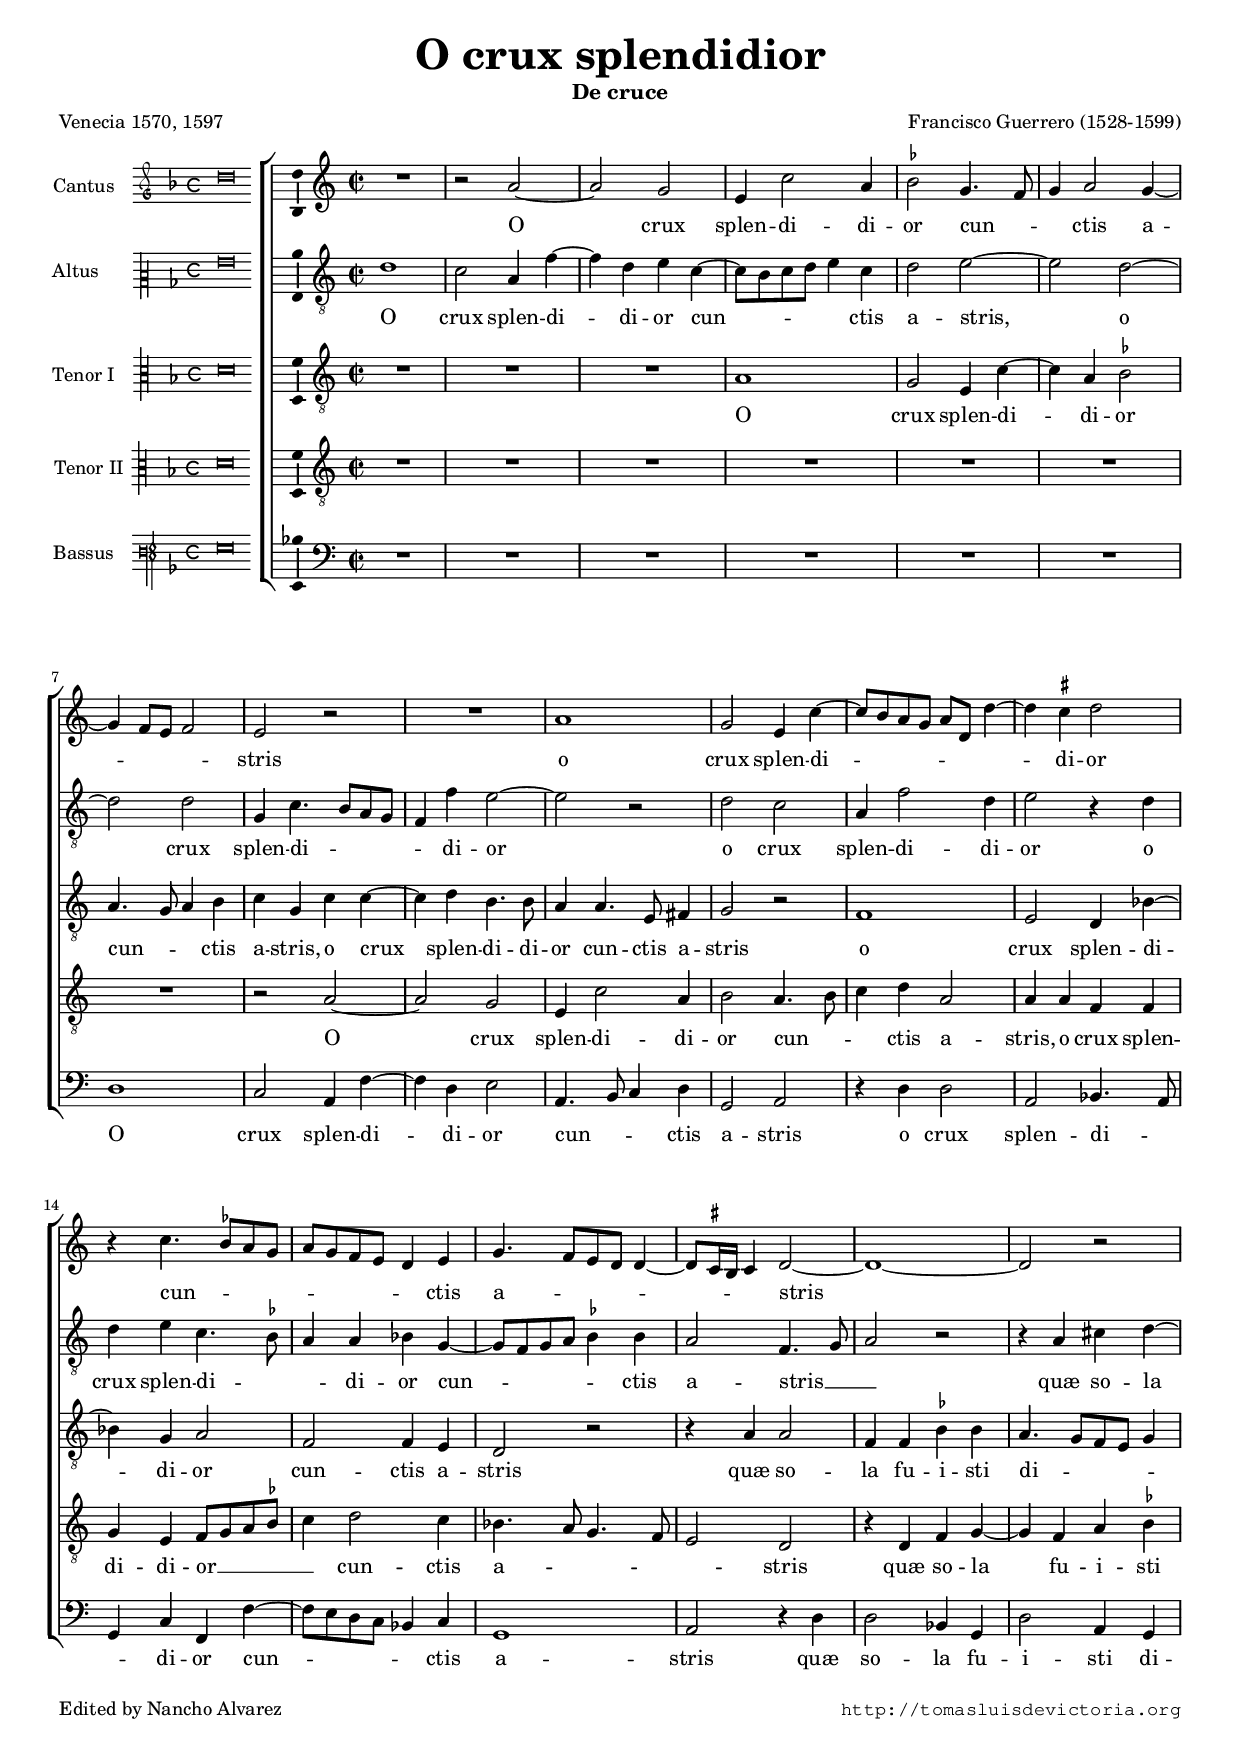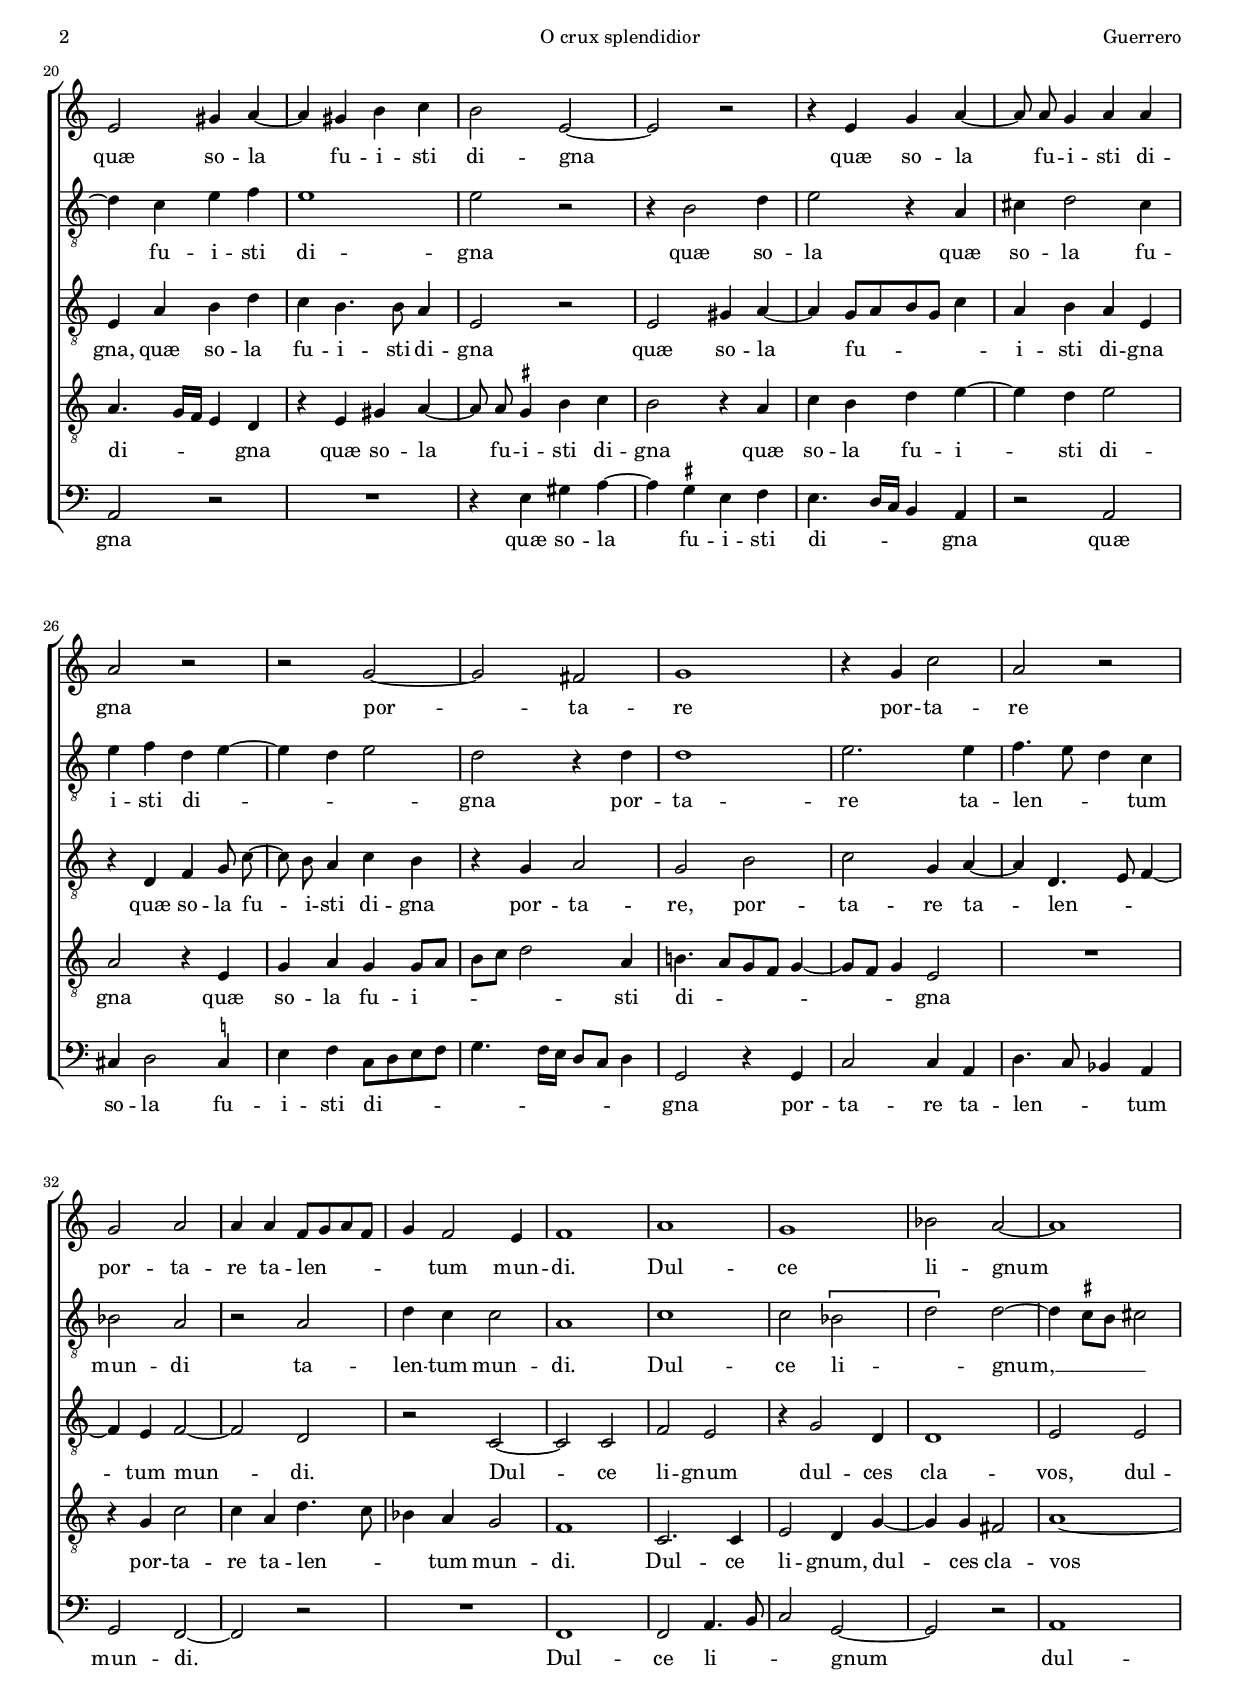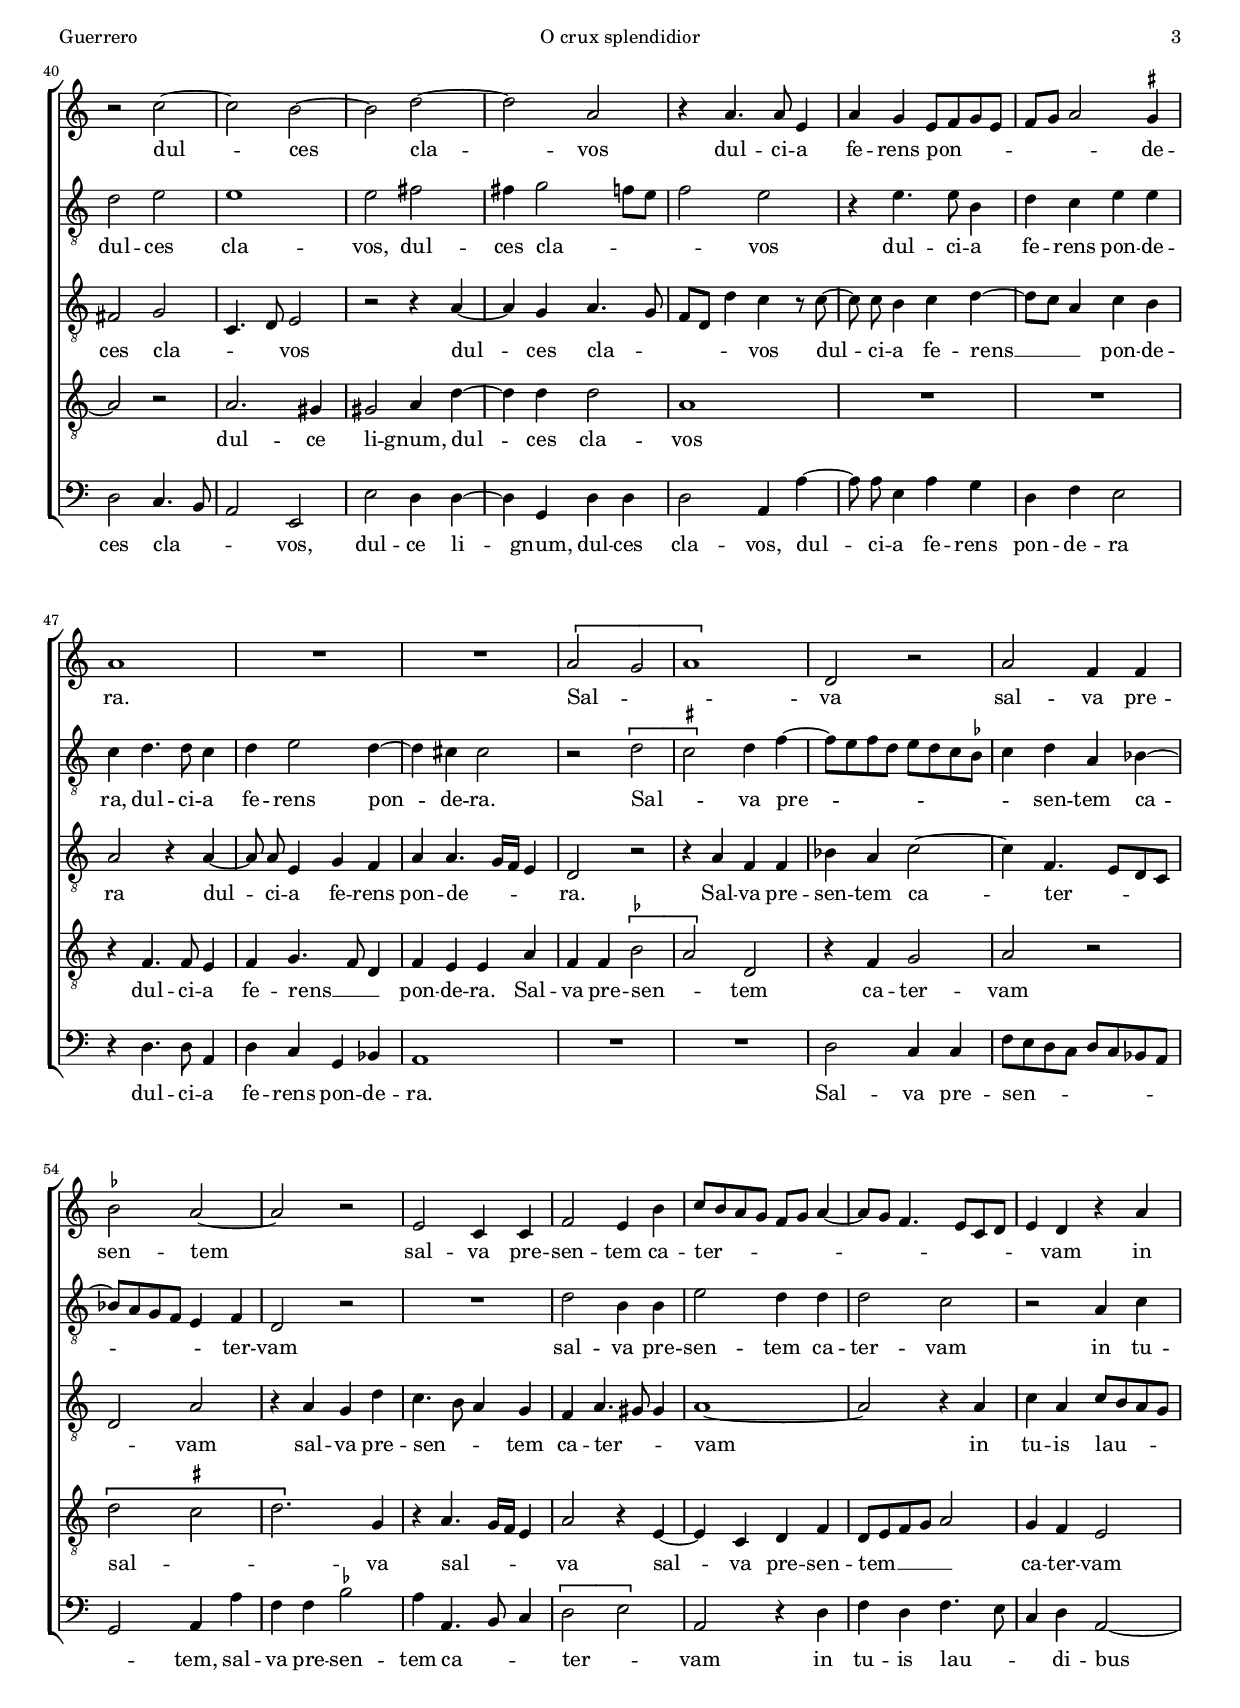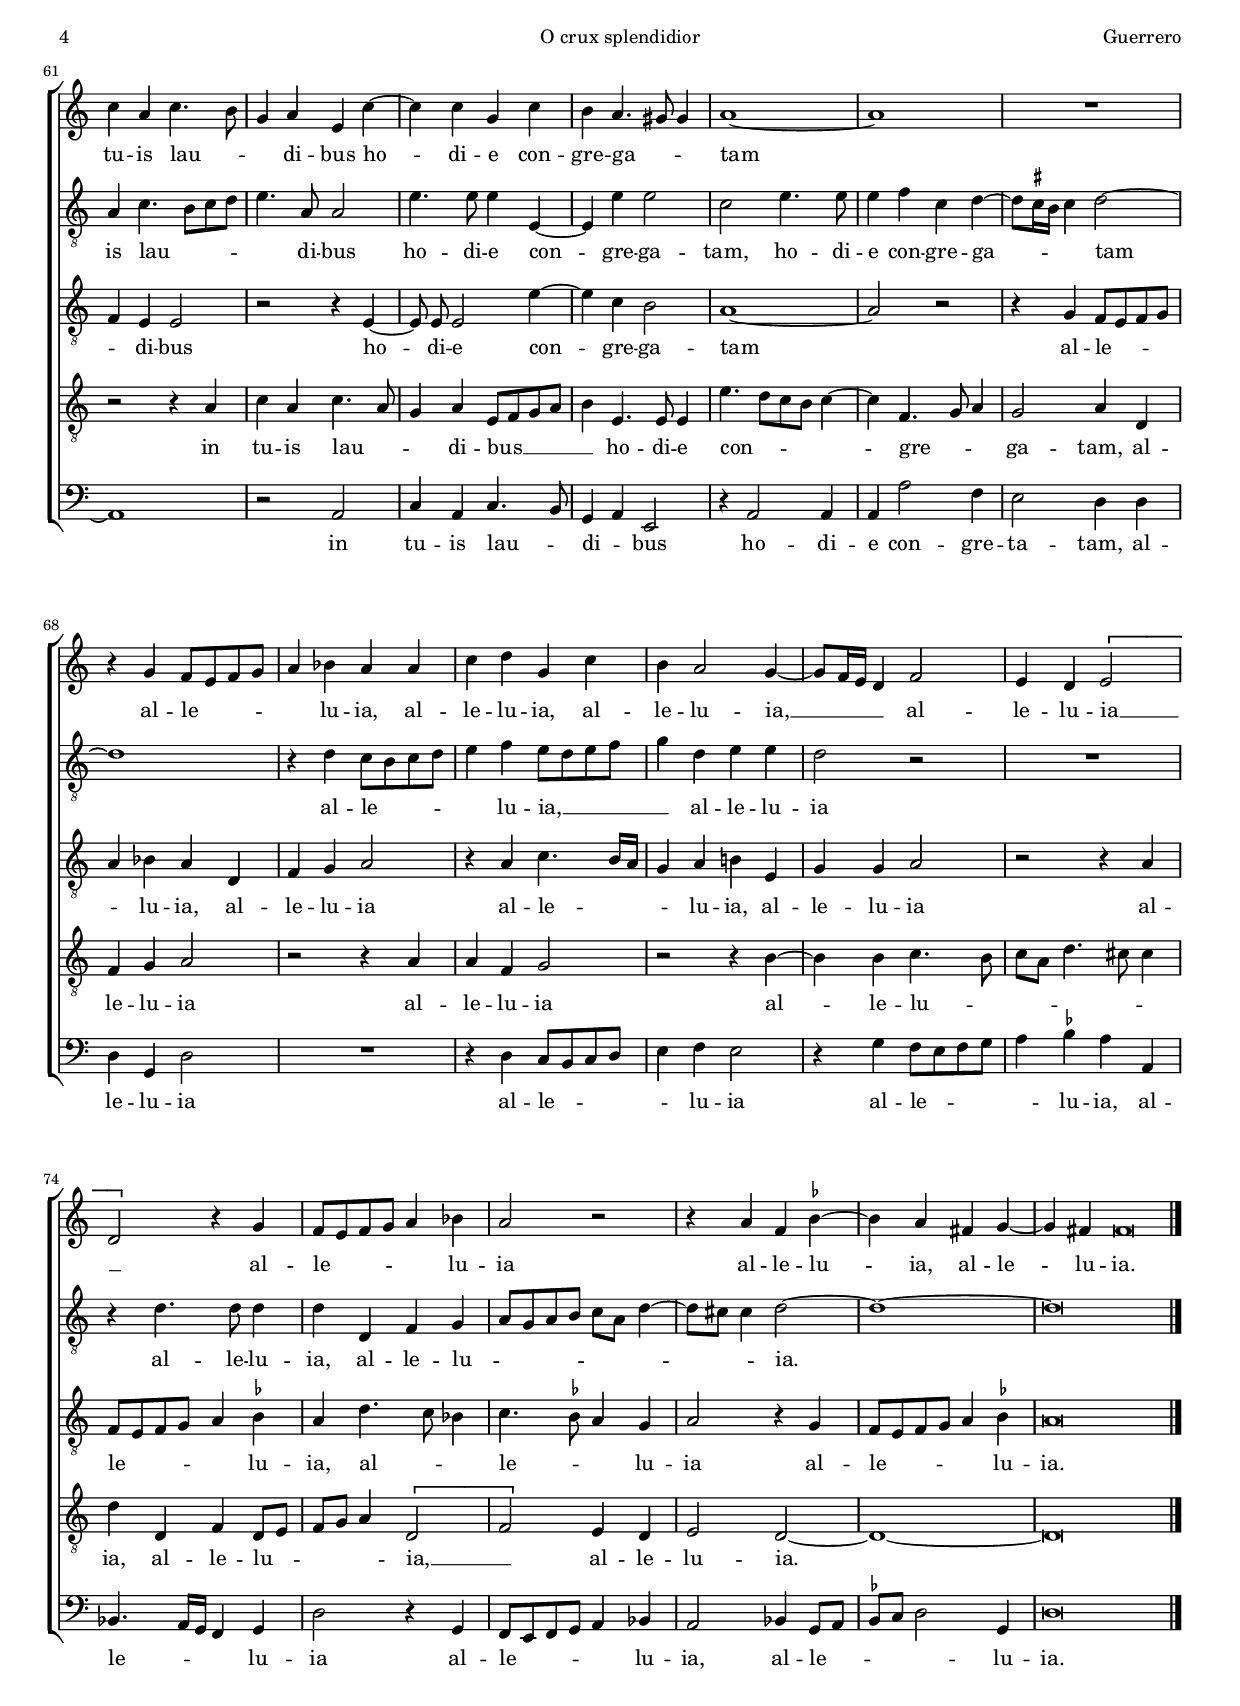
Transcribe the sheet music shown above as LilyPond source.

\version "2.18.0"

#(set-default-paper-size "a4")
#(set-global-staff-size 16.35)
#(ly:set-option 'point-and-click #f)
%mobile -s14.5 -i3.2

italicas=\override LyricText.font-shape = #'italic
rectas=\override LyricText.font-shape = #'upright
ss=\once \set suggestAccidentals = ##t
incipitwidth = 20
mtempo={\tempo 4 = 100}
mtempob={\tempo 4 = 50}

htitle="O crux splendidior"
hcomposer="Guerrero"

\header {
	title=\markup{\fontsize #3 "O crux splendidior"}
	subtitle="De cruce" % 1570
	%subsubtitle=\markup{\null \vspace #0 }
	composer="Francisco Guerrero (1528-1599)"
        pdfauthor=\composer
	%opus="(-)"
	poet=\markup{"Venecia 1570, 1597"}
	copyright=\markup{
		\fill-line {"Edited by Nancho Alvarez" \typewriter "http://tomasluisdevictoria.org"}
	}
%	tagline=""
}



%%%%%%%%%%%%%%%%%%%%%%%%%%%%%%%%%%%%%%%%%%%%%%%%%%%%%%%%%%%%%%%%%%%%%%%%%%%%%5

global={\key f \major \time 2/2  \skip 1*79 \bar "|."
}

cantus={
	R1*4/4
	r2 d'' ~
	d'' c''
	a'4 f''2 d''4
%5
	\ss ees''2 c''4. bes'8
	c''4 d''2 c''4 ~
	c'' bes'8 a' bes'2
	a' r
	R1*4/4
%10
	d''1
	c''2 a'4 f'' ~
	f''8 e'' d'' c'' d'' g' g''4 ~
	g'' \ss fis'' g''2
	r4 f''4. \ss ees''8 d'' c''
%15
	d'' c'' bes' a' g'4 a'
	c''4.  bes'8[ a' g'] g'4 ~
	g'8 \ss fis'16 e' fis'4 g'2 ~
	g'1 ~
	g'2 r2
%20
	a'2 cis''4 d'' ~
	d'' cis'' e'' f''
	e''2 a' ~
	a' r
	r4 a' c'' d'' ~
%25
	\set Staff.autoBeaming = ##f
	d''8 d'' c''4 d'' d''
	\set Staff.autoBeaming = ##t
	d''2 r
	r c'' ~
	c'' b'
	c''1
%30
	r4 c'' f''2
	d'' r
	c'' d''
	d''4 d'' bes'8 c'' d'' bes'
	c''4 bes'2 a'4
%35
	bes'1
	d''
	c''
	ees''2 d'' ~
	d''1
%40
	r2 f'' ~
	f'' e'' ~
	e'' g'' ~
	g'' d''
	r4 d''4. d''8 a'4
%45
	d'' c'' a'8 bes' c'' a'
	bes' c'' d''2 \ss cis''4
	d''1
	R1*4/4
	R1*4/4
%50
	\[d''2 c''
	d''1\]
	g'2 r
	d'' bes'4 bes'
	\ss ees''2 d'' ~
%55
	d'' r
	a' f'4 f'
	bes'2 a'4 e''
	f''8 e'' d'' c'' bes' c'' d''4 ~
	d''8 c'' bes'4. a'8 f' g'
%60
	a'4 g' r d''
	f'' d'' f''4. e''8
	c''4 d'' a' f'' ~
	f'' f'' c'' f''
	e'' d''4. cis''8 cis''4
%65
	d''1 ~
	d''
	R1*4/4
	r4 c'' bes'8 a' bes' c''
	d''4 ees'' d'' d''
%70
	f'' g'' c'' f''
	e'' d''2 c''4 ~
	c''8 bes'16 a' g'4 bes'2
	a'4 g' \[a'2
	g'\] r4 c''
%75
	bes'8 a' bes' c'' d''4 ees''
	d''2 r
	r4 d'' bes' \ss ees'' ~
	ees'' d'' b' c'' ~
	c'' b' \mtempob b'\breve*1/4
}

altus={
	g'1
	f'2 d'4 bes' ~
	bes' g' a' f' ~
	f'8 e' f' g' a'4 f'
%5
	g'2 a' ~
	a' g' ~
	g' g'
	c'4 f'4. e'8 d' c'
	bes4 bes' a'2 ~
%10
	a' r
	g' f'
	d'4 bes'2 g'4
	a'2 r4 g'
	g' a' f'4. \ss ees'8
%15
	d'4 d' ees' c' ~
	c'8 bes c' d' \ss ees'4 ees'
	d'2 bes4. c'8
	d'2 r
	r4 d' fis' g' ~
%20
	g' \ss f' a' bes'
	a'1
	a'2 r
	r4 e'2 g'4
	a'2 r4 d'
%25
	fis' g'2 fis'4
	a' bes' g' a' ~
	a' g' a'2
	g' r4 g'
	g'1
%30
	a'2. a'4
	bes'4. a'8 g'4 f'
	ees'2 d'
	r d'
	g'4 f' f'2
%35
	d'1
	f'
	f'2 \[ees'
	g'\] g' ~
	g'4 \ss fis'8 e' fis'!2
%40
	g' a'
	a'1
	a'2 b'
	b'4 c''2 bes'8 a'
	bes'2 a'
%45
	r4 a'4. a'8 e'4
	g' f' a' a'
	f' g'4. g'8 f'4
	g' a'2 g'4 ~
	g' fis' fis'2
%50
	r \[g'
	\ss fis'\] g'4 bes' ~
	bes'8 a' bes' g' a' g' f' \ss ees'
	f'4 g' d' ees' ~
	ees'8 d' c' bes a4 bes
%55
	g2 r
	R1*4/4
	g'2 e'4 e'
	a'2 g'4 g'
	g'2 f'
%60
	r d'4 f'
	d' f'4. e'8 f' g'
	a'4. d'8 d'2
	a'4. a'8 a'4 a ~
	a a' a'2
%65
	f' a'4. a'8
	a'4 bes' f' g' ~
	g'8 \ss fis'16 e' fis'4 g'2 ~
	g'1
	r4 g' f'8 e' f' g'
%70
	a'4 bes' a'8 g' a' bes'
	c''4 g' a' a'
	g'2 r
	R1*4/4
	r4 g'4. g'8 g'4
%75
	g' g bes c'
	d'8 c' d' e' f' d' g'4 ~
	g'8 fis' fis'4 g'2 ~
	g'1 ~
	g'\breve*1/2
}

tenor={
	R1*4/4
	R1*4/4
	R1*4/4
	d'1
%5
	c'2 a4 f' ~
	f' d' \ss ees'2
	d'4. c'8 d'4 e'
	f' c' f' f' ~
	f' g' e'4. e'8
%10
	d'4 d'4. a8 b4
	c'2 r
	bes1
	a2 g4 ees' ~
	ees' c' d'2
%15
	bes bes4 a
	g2 r
	r4 d' d'2
	bes4 bes \ss ees' ees'
	d'4.  c'8[ bes a] c'4
%20
	a d' e' g'
	f' e'4. e'8 d'4
	a2 r
	a cis'4 d' ~
	d'  c'8[ d' e' c'] f'4
%25
	d' e' d' a
	\set Staff.autoBeaming = ##f
	r g bes c'8 f' ~
	f' e' d'4 f' e'
	\set Staff.autoBeaming = ##t
	r c' d'2
	c' e'
%30
	f' c'4 d' ~
	d' g4. a8 bes4 ~
	bes a bes2 ~
	bes g
	r f ~
%35
	f f
	bes a
	r4 c'2 g4
	g1
	a2 a
%40
	b c'
	f4. g8 a2
	r r4 d' ~
	d' c' d'4. c'8
	bes g g'4 f' r8 f' ~
%45
	\set Staff.autoBeaming = ##f
	f' f' e'4 f' g' ~
	\set Staff.autoBeaming = ##t
	g'8 f' d'4 f' e'
	d'2 r4 d' ~
	\set Staff.autoBeaming = ##f
	d'8 d' a4 c' bes
	\set Staff.autoBeaming = ##t
	d' d'4. c'16 bes a4
%50
	g2 r
	r4 d' bes bes
	ees' d' f'2 ~
	f'4 bes4. a8 g f
	g2 d'
%55
	r4 d' c' g'
	f'4. e'8 d'4 c'
	bes d'4. cis'8 cis'4
	d'1 ~
	d'2 r4 d'
%60
	f' d' f'8 e' d' c'
	bes4 a a2
	r r4 a ~
	\set Staff.autoBeaming = ##f
	a8 a a2 a'4 ~
	\set Staff.autoBeaming = ##t
	a' f' e'2
%65
	d'1 ~
	d'2 r
	r4 c' bes8 a bes c'
	d'4 ees' d' g
	bes c' d'2
%70
	r4 d' f'4. e'16 d'
	c'4 d' e'! a
	c' c' d'2
	r r4 d'
	bes8 a bes c' d'4 \ss ees'
%75
	d' g'4. f'8 ees'4
	f'4. \ss ees'8 d'4 c'
	d'2 r4 c'
	bes8 a bes c' d'4 \ss ees'
	d'\breve*1/2
}

tenordos={
	R1*4/4
	R1*4/4
	R1*4/4
	R1*4/4
%5
	R1*4/4
	R1*4/4
	R1*4/4
	r2 d' ~
	d' c'
%10
	a4 f'2 d'4
	e'2 d'4. e'8
	f'4 g' d'2
	d'4 d' bes bes
	c' a bes8 c' d' \ss ees'
%15
	f'4 g'2 f'4
	ees'4. d'8 c'4. bes8
	a2 g
	r4 g bes c' ~
	c' bes d' \ss ees'
%20
	d'4. c'16 bes a4 g
	r a cis' d' ~
	\set Staff.autoBeaming = ##f
	d'8 d' \ss cis'4 e' f'
	\set Staff.autoBeaming = ##t
	e'2 r4 d'
	f' e' g' a' ~
%25
	a' g' a'2
	d' r4 a
	c' d' c' c'8 d'
	e' f' g'2 d'4
	e'!4.  d'8[ c' bes] c'4 ~
%30
	c'8 bes c'4 a2
	R1*4/4
	r4 c' f'2
	f'4 d' g'4. f'8
	ees'4 d' c'2
%35
	bes1
	f2. f4
	a2 g4 c' ~
	c' c' b2
	d'1 ~
%40
	d'2 r
	d'2. cis'4
	cis'2 d'4 g' ~
	g' g' g'2
	d'1
%45
	R1*4/4
	R1*4/4
	r4 bes4. bes8 a4
	bes c'4. bes8 g4
	bes a a d'
%50
	bes bes \ss \[ees'2
	d'\] g
	r4 bes c'2
	d' r
	\[g' \ss fis'
%55
	g'2.\] c'4
	r d'4. c'16 bes a4
	d'2 r4 a ~
	a f g bes
	g8 a bes c' d'2
%60
	c'4 bes a2
	r r4 d'
	f' d' f'4. d'8
	c'4 d' a8 bes c' d'
	e'4 a4. a8 a4
%65
	a'4.  g'8[ f' e'] f'4 ~
	f' bes4. c'8 d'4
	c'2 d'4 g
	bes c' d'2
	r r4 d'
%70
	d' bes c'2
	r r4 e' ~
	e' e' f'4. e'8
	f' d' g'4. fis'8 fis'4
	g' g bes g8 a
%75
	bes c' d'4 \[g2
	bes\] a4 g
	a2 g ~
	g1 ~
	g\breve*1/2
}

bassus={
	R1*4/4
	R1*4/4
	R1*4/4
	R1*4/4
%5
	R1*4/4
	R1*4/4
	g1
	f2 d4 bes ~
	bes g a2
%10
	d4. e8 f4 g
	c2 d
	r4 g g2
	d ees4. d8
	c4 f bes, bes ~
%15
	bes8 a g f ees4 f
	c1
	d2 r4 g
	g2 ees4 c
	g2 d4 c
%20
	d2 r
	R1*4/4
	r4 a cis' d' ~
	d' \ss cis' a bes
	a4. g16 f e4 d
%25
	r2 d
	fis4 g2 \ss f4
	a bes f8 g a bes
	c'4. bes16 a g8 f g4
	c2 r4 c
%30
	f2 f4 d
	g4. f8 ees4 d
	c2 bes, ~
	bes, r
	R1*4/4
%35
	bes,1
	bes,2 d4. e8
	f2 c ~
	c r
	d1
%40
	g2 f4. e8
	d2 a,
	a g4 g ~
	g c g g
	g2 d4 d' ~
%45
	\set Staff.autoBeaming = ##f
	d'8 d' a4 d' c'
	\set Staff.autoBeaming = ##t
	g bes a2
	r4 g4. g8 d4
	g f c ees
	d1
%50
	R1*4/4
	R1*4/4
	g2 f4 f
	bes8 a g f g f ees d
	c2 d4 d'
%55
	bes bes \ss ees'2
	d'4 d4. e8 f4
	\[g2 a\]
	d r4 g
	bes g bes4. a8
%60
	f4 g d2 ~
	d1
	r2 d
	f4 d f4. e8
	c4 d a,2
%65
	r4 d2 d4
	d d'2 bes4
	a2 g4 g
	g c g2
	R1*4/4
%70
	r4 g f8 e f g
	a4 bes a2
	r4 c' bes8 a bes c'
	d'4 \ss ees' d' d
	ees4. d16 c bes,4 c
%75
	g2 r4 c
	bes,8 a, bes, c d4 ees
	d2 ees4 c8 d
	\ss ees f g2 c4
	g\breve*1/2
}

textocantus=\lyricmode{
O _ crux splen -- di -- di -- or cun -- _ _ ctis
a -- _ _ _ _ stris
o crux splen -- di -- _ _ _ _ _ _ _ _ di -- or
cun -- _ _ _ _ _ _ _ _ ctis a -- _ _ _ _ _ _ _ _ stris _ _ 
quæ so -- la _ fu -- i -- sti di -- gna _
quæ so -- la _ fu -- i -- sti di -- gna
por -- _ ta -- re
por -- ta -- re
por -- ta -- re ta -- len -- _ _ _ _ tum mun -- di.
Dul -- ce li -- gnum _
dul -- _ ces _ cla -- _ vos
dul -- ci -- a fe -- rens pon -- _ _ _ _ _ _ de -- ra.
Sal -- _ _ va
sal -- va pre -- sen -- tem _
sal -- va pre -- sen -- tem ca -- ter -- _ _ _ _ _ _ _ _ _ _ _ _ _ vam
in tu -- is lau -- _ _ di -- bus ho -- _ di -- e con -- gre -- ga -- _ _ tam _
al -- le -- _ _ _ _ lu -- ia,
al -- le -- lu -- ia,
al -- le -- lu -- ia, __ _ _ _ _ 
al -- le -- lu -- ia __ _
al -- le -- _ _ _ _ lu -- ia
al -- le -- lu -- _ ia,
al -- le -- _ lu -- ia.
}

textoaltus=\lyricmode{
O crux splen -- di -- _ di -- or cun -- _ _ _ _ _ ctis a -- stris, _
o _ crux splen -- di -- _ _ _ _ di -- or _
o crux splen -- di -- di -- or
o crux splen -- di -- _ _ di -- or cun -- _ _ _ _ _ ctis a -- stris __ _ _ 
quæ so -- la _ fu -- i -- sti di -- gna
quæ so -- la
quæ so -- la fu -- i -- sti di -- _ _ _ _ gna
por -- ta -- re ta -- len -- _ _ tum mun -- di
ta -- len -- tum mun -- di.
Dul -- ce li -- _ gnum, __ _ _ _ _ 
dul -- ces cla -- vos,
dul -- ces cla -- _ _ _ vos
dul -- ci -- a fe -- rens pon -- de -- ra,
dul -- ci -- a fe -- rens pon -- _ de -- ra.
Sal -- _ va pre -- _ _ _ _ _ _ _ _ _ sen -- tem ca -- _ _ _ _ _ ter -- vam
sal -- va pre -- sen -- tem ca -- ter -- vam
in tu -- is lau -- _ _ _ _ di -- bus ho -- di -- e con -- _ gre -- ga -- tam,
ho -- di -- e con -- gre -- ga -- _ _ _ _ tam _
al -- le -- _ _ _ _ lu -- ia, __ _ _ _ _ 
al -- le -- lu -- ia
al -- le -- lu -- ia,
al -- le -- lu -- _ _ _ _ _ _ _ _ _ _ ia. _ _ 
}

textotenor=\lyricmode{
O crux splen -- di -- _ di -- or cun -- _ _ ctis a -- stris,
o crux _ splen -- di -- di -- or cun -- ctis a -- stris
o crux splen -- di -- _ di -- or
cun -- ctis a -- stris
quæ so -- la fu -- i -- sti di -- _ _ _ _ gna,
quæ so -- la fu -- i -- sti di -- gna
quæ so -- la _ fu -- _ _ _ _ i -- sti di -- gna
quæ so -- la fu -- _ i -- sti di -- gna
por -- ta -- re, 
por -- ta -- re ta -- _ len -- _ _ _ tum mun -- _ di.
Dul -- _ ce li -- gnum
dul -- ces cla -- vos,
dul -- ces cla -- _ _ vos
dul -- _ ces cla -- _ _ _ _ vos
dul -- _ ci -- a fe -- rens __ _ _ _ pon -- de -- ra
dul -- _ ci -- a fe -- rens pon -- de -- _ _ _ ra.
Sal -- va pre -- sen -- tem ca -- _ ter -- _ _ _ _ vam
sal -- va pre -- sen -- _ _ tem ca -- ter -- _ _ vam _
in tu -- is lau -- _ _ _ _ di -- bus
ho -- _ di -- e con -- _ gre -- ga -- tam _
al -- le -- _ _ _ _ lu -- ia,
al -- le -- lu -- ia
al -- le -- _ _ _ lu -- ia,
al -- le -- lu -- ia
al -- le -- _ _ _ _ lu -- ia,
al -- _ _ le -- _ _ lu -- ia
al -- le -- _ _ _ _ lu -- ia.
}

textotenordos=\lyricmode{
O _ crux splen -- di -- di -- or cun -- _ _ ctis a -- stris,
o crux splen -- di -- di -- or __ _ _ _ _ cun -- ctis a -- _ _ _ _ stris
quæ so -- la _ fu -- i -- sti di -- _ _ _ gna
quæ so -- la _ fu -- i -- sti di -- gna
quæ so -- la fu -- i -- _ sti di -- gna
quæ so -- la fu -- i -- _ _ _ _ sti di -- _ _ _ _ _ _ _ gna
por -- ta -- re ta -- len -- _ _ tum mun -- di.
Dul -- ce li -- gnum,
dul -- _ ces cla -- vos _
dul -- ce li -- gnum,
dul -- _ ces cla -- vos
dul -- ci -- a fe -- rens __ _ _ pon -- de -- ra.
Sal -- va pre -- sen -- _ tem
ca -- ter -- vam
sal -- _ _ va
sal -- _ _ _ va
sal -- _ va pre -- sen -- tem __ _ _ _ _ ca -- ter -- vam
in tu -- is lau -- _ _ di -- bus __ _ _ _ _ 
ho -- di -- e con -- _ _ _ _ _ gre -- _ _ ga -- tam,
al -- le -- lu -- ia
al -- le -- lu -- ia
al -- _ le -- lu -- _ _ _ _ _ _ ia,
al -- le -- lu -- _ _ _ _ ia, __ _
al -- le -- lu -- ia. _ _ 
}

textobassus=\lyricmode{
O crux splen -- di -- _ di -- or cun -- _ _ ctis a -- stris
o crux splen -- di -- _ _ di -- or cun -- _ _ _ _ _ ctis a -- stris
quæ so -- la fu -- i -- sti di -- gna
quæ so -- la _ fu -- i -- sti di -- _ _ _ gna
quæ so -- la fu -- i -- sti di -- _ _ _ _ _ _ _ _ _ gna
por -- ta -- re ta -- len -- _ _ tum mun -- di. _
Dul -- ce li -- _ _ gnum _
dul -- ces cla -- _ _ vos,
dul -- ce li -- _ gnum,
dul -- ces cla -- vos,
dul -- _ ci -- a fe -- rens pon -- de -- ra
dul -- ci -- a fe -- rens pon -- de -- ra.
Sal -- va pre -- sen -- _ _ _ _ _ _ _ _ tem,
sal -- va pre -- sen -- tem ca -- _ _ ter -- _ vam
in tu -- is lau -- _ _ di -- bus _
in tu -- is lau -- _ di -- _ bus
ho -- di -- e con -- gre -- ta -- tam,
al -- le -- lu -- ia
al -- le -- _ _ _ _ lu -- ia
al -- le -- _ _ _ _ lu -- ia, 
al -- le -- _ _ _ lu -- ia
al -- le -- _ _ _ _ lu -- ia,
al -- le -- _ _ _ _ lu -- ia.
}


incipitcantus=\markup{
	\score{
		{ 
		\set Staff.instrumentName="Cantus   " % Superius
		\override NoteHead.style = #'neomensural
		\override Staff.TimeSignature.style = #'neomensural
		\cadenzaOn 
		\clef "petrucci-g"
		\key f \major
		\time 4/4
                d''\breve
		} 

	\layout { line-width=\incipitwidth indent = 0 }
	}
}

incipitaltus=\markup{
	\score{
		{ 
		\set Staff.instrumentName="Altus      "
		\override NoteHead.style = #'neomensural 
		\override Staff.TimeSignature.style = #'neomensural
		\cadenzaOn 
		\clef "petrucci-c2"
		\key f \major
		\time 4/4
                g'\breve
		} 
	\layout { line-width=\incipitwidth indent = 0 }
	}
}


incipittenor=\markup{
	\score{
		{ 
		\set Staff.instrumentName="Tenor I   "
		\override NoteHead.style = #'neomensural 
		\override Staff.TimeSignature.style = #'neomensural
		\cadenzaOn 
		\clef "petrucci-c3"
		\key f \major
		\time 4/4
                d'\breve
		} 
	\layout { line-width=\incipitwidth indent=0 }
	}
}

incipittenordos=\markup{
	\score{
		{ 
		\set Staff.instrumentName="Tenor II " % Quinta pars
		\override NoteHead.style = #'neomensural 
		\override Staff.TimeSignature.style = #'neomensural
		\cadenzaOn 
		\clef "petrucci-c3"
		\key f \major
		\time 4/4
                d'\breve
		}
	\layout { line-width=\incipitwidth indent=0 }
	}
}

incipitbassus=\markup{
	\score{
		{ 
		\set Staff.instrumentName="Bassus   "
		\override NoteHead.style = #'neomensural
		\override Staff.TimeSignature.style = #'neomensural
		\cadenzaOn 
		\clef "petrucci-f3"
		\key f \major
		\time 4/4
                g\breve
		} 
	\layout { line-width=\incipitwidth indent = 0 }
	}
}

%\layout {
%       \context {\Voice
%               \remove Ligature_bracket_engraver
%               \consists Mensural_ligature_engraver
%       }
%       line-width=\incipitwidth
%       indent = 0
%}

\score {\transpose c' g{
\new ChoirStaff<<

	\new Staff <<\global
	\new Voice="v1" {
		\set Staff.instrumentName=\incipitcantus
		\clef "treble"
		\cantus }
	\new Lyrics \lyricsto "v1" {\textocantus }
	>>

	\new Staff <<\global
	\new Voice="v2" {
		\set Staff.instrumentName=\incipitaltus
		\clef "G_8"
		\altus }
	\new Lyrics \lyricsto "v2" {\textoaltus }
	>>
	
	\new Staff <<\global
	\new Voice="v3" {
		\set Staff.instrumentName=\incipittenor
		\clef "G_8"
		\tenor }
	\new Lyrics \lyricsto "v3" {\textotenor }
	>>

	\new Staff <<\global
	\new Voice="v5" {
		\set Staff.instrumentName=\incipittenordos
		\clef "G_8"
		\tenordos }
	\new Lyrics \lyricsto "v5" {\textotenordos }
	>>

        \new Staff <<\global
	\new Voice="v4" {
		\set Staff.instrumentName=\incipitbassus
		\clef "bass"
		\bassus }
	\new Lyrics \lyricsto "v4" {\textobassus }
	>>
	
>>

	} % transpose

\layout{ 
	\context {\Lyrics 
		\override VerticalAxisGroup.staff-affinity = #UP
		\override VerticalAxisGroup.nonstaff-relatedstaff-spacing =
			#'((basic-distance . 0) (minimum-distance . 0) (padding . 1))
		\override LyricText.font-size = #1.2
		\override LyricHyphen.minimum-distance = #0.5
	}
	\context {\Score 
		tempoHideNote = ##t
		\override BarNumber.padding = #2 
	}
	\context {\Voice 
		melismaBusyProperties = #'()
		%autoBeaming = ##f
	}
	\context {\Staff 
                %\RemoveEmptyStaves
                %\override VerticalAxisGroup.remove-first = ##t
		\override VerticalAxisGroup.staff-staff-spacing =
			#'((basic-distance . 12) (minimum-distance . 0) (padding . 1))
		\consists Ambitus_engraver 
		\override LigatureBracket.padding = #1
	}
}

%\midi { \mtempo }

}


\paper{
	evenHeaderMarkup=\markup  \fill-line { \fromproperty #'page:page-number-string \htitle \hcomposer }
	oddHeaderMarkup= \markup  \fill-line { \on-the-fly #not-first-page \hcomposer \on-the-fly #not-first-page \htitle \on-the-fly #not-first-page \fromproperty #'page:page-number-string }
	%system-count=20
	%page-count = 8
	systems-per-page = 3
	ragged-last-bottom = ##f
	indent=3.6\cm
	system-system-spacing =
	#'((basic-distance . 20) (minimum-distance . 0) (padding . 5))
	top-system-spacing = % header
	#'((basic-distance . 10) (minimum-distance . 0) (padding . 0))
	last-bottom-spacing = % footer
	#'((basic-distance . 13) (minimum-distance . 0) (padding . 0))
	markup-system-spacing.padding = #1.5
}
